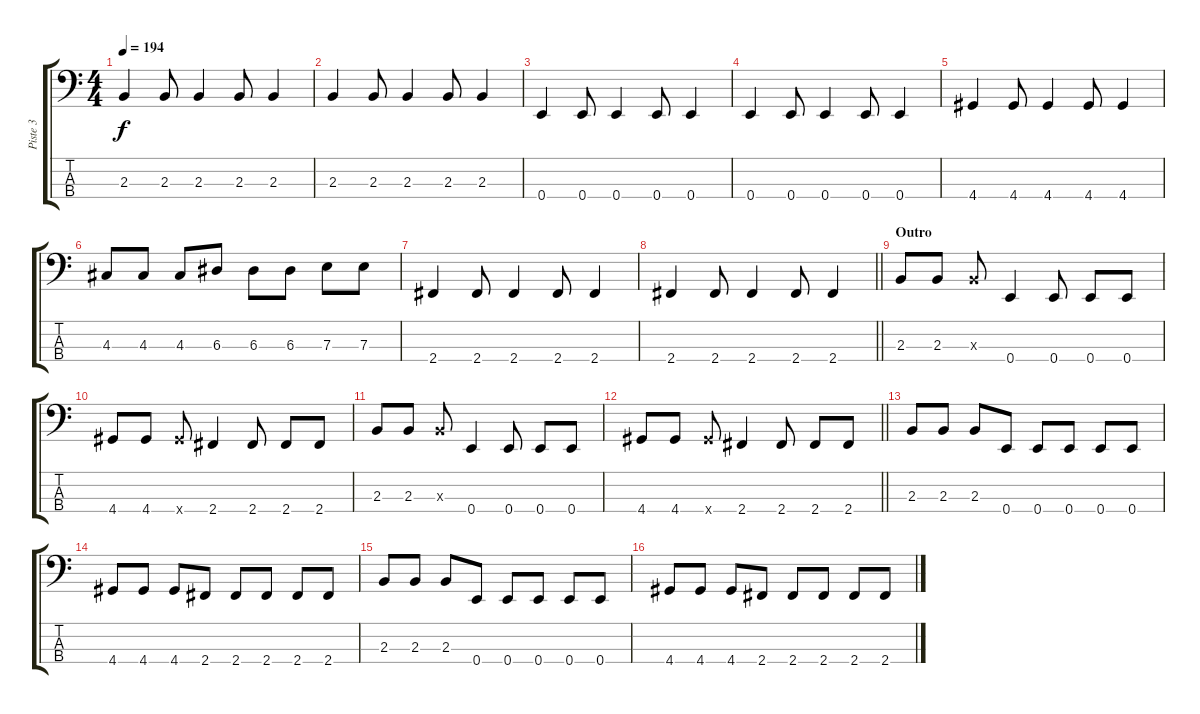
\track ("Piste 3" "Piste 3") {instrument electricbasspick}
\staff {score tabs}
\tuning (G2 D2 A1 E1) {hide}
\ts (4 4)
\tempo 194
\clef f4
\ks c
2.3.4{dy f} 2.3.8 2.3.4 2.3.8 2.3.4 |
2.3.4 2.3.8 2.3.4 2.3.8 2.3.4 |
0.4.4 0.4.8 0.4.4 0.4.8 0.4.4 |
0.4.4 0.4.8 0.4.4 0.4.8 0.4.4 |
4.4.4 4.4.8 4.4.4 4.4.8 4.4.4 |
4.3.8 4.3.8 4.3.8 6.3.8 6.3.8 6.3.8 7.3.8 7.3.8 |
2.4.4 2.4.8 2.4.4 2.4.8 2.4.4 |
\barLineRight lightlight
2.4.4 2.4.8 2.4.4 2.4.8 2.4.4 |
\section ("" "Outro")
2.3.8 2.3.8 2.3{x}.8 0.4.4 0.4.8 0.4.8 0.4.8 |
4.4.8 4.4.8 4.4{x}.8 2.4.4 2.4.8 2.4.8 2.4.8 |
2.3.8 2.3.8 2.3{x}.8 0.4.4 0.4.8 0.4.8 0.4.8 |
\barLineRight lightlight
4.4.8 4.4.8 4.4{x}.8 2.4.4 2.4.8 2.4.8 2.4.8 |
2.3.8 2.3.8 2.3.8 0.4.8 0.4.8 0.4.8 0.4.8 0.4.8 |
4.4.8 4.4.8 4.4.8 2.4.8 2.4.8 2.4.8 2.4.8 2.4.8 |
2.3.8 2.3.8 2.3.8 0.4.8 0.4.8 0.4.8 0.4.8 0.4.8 |
4.4.8 4.4.8 4.4.8 2.4.8 2.4.8 2.4.8 2.4.8 2.4.8
